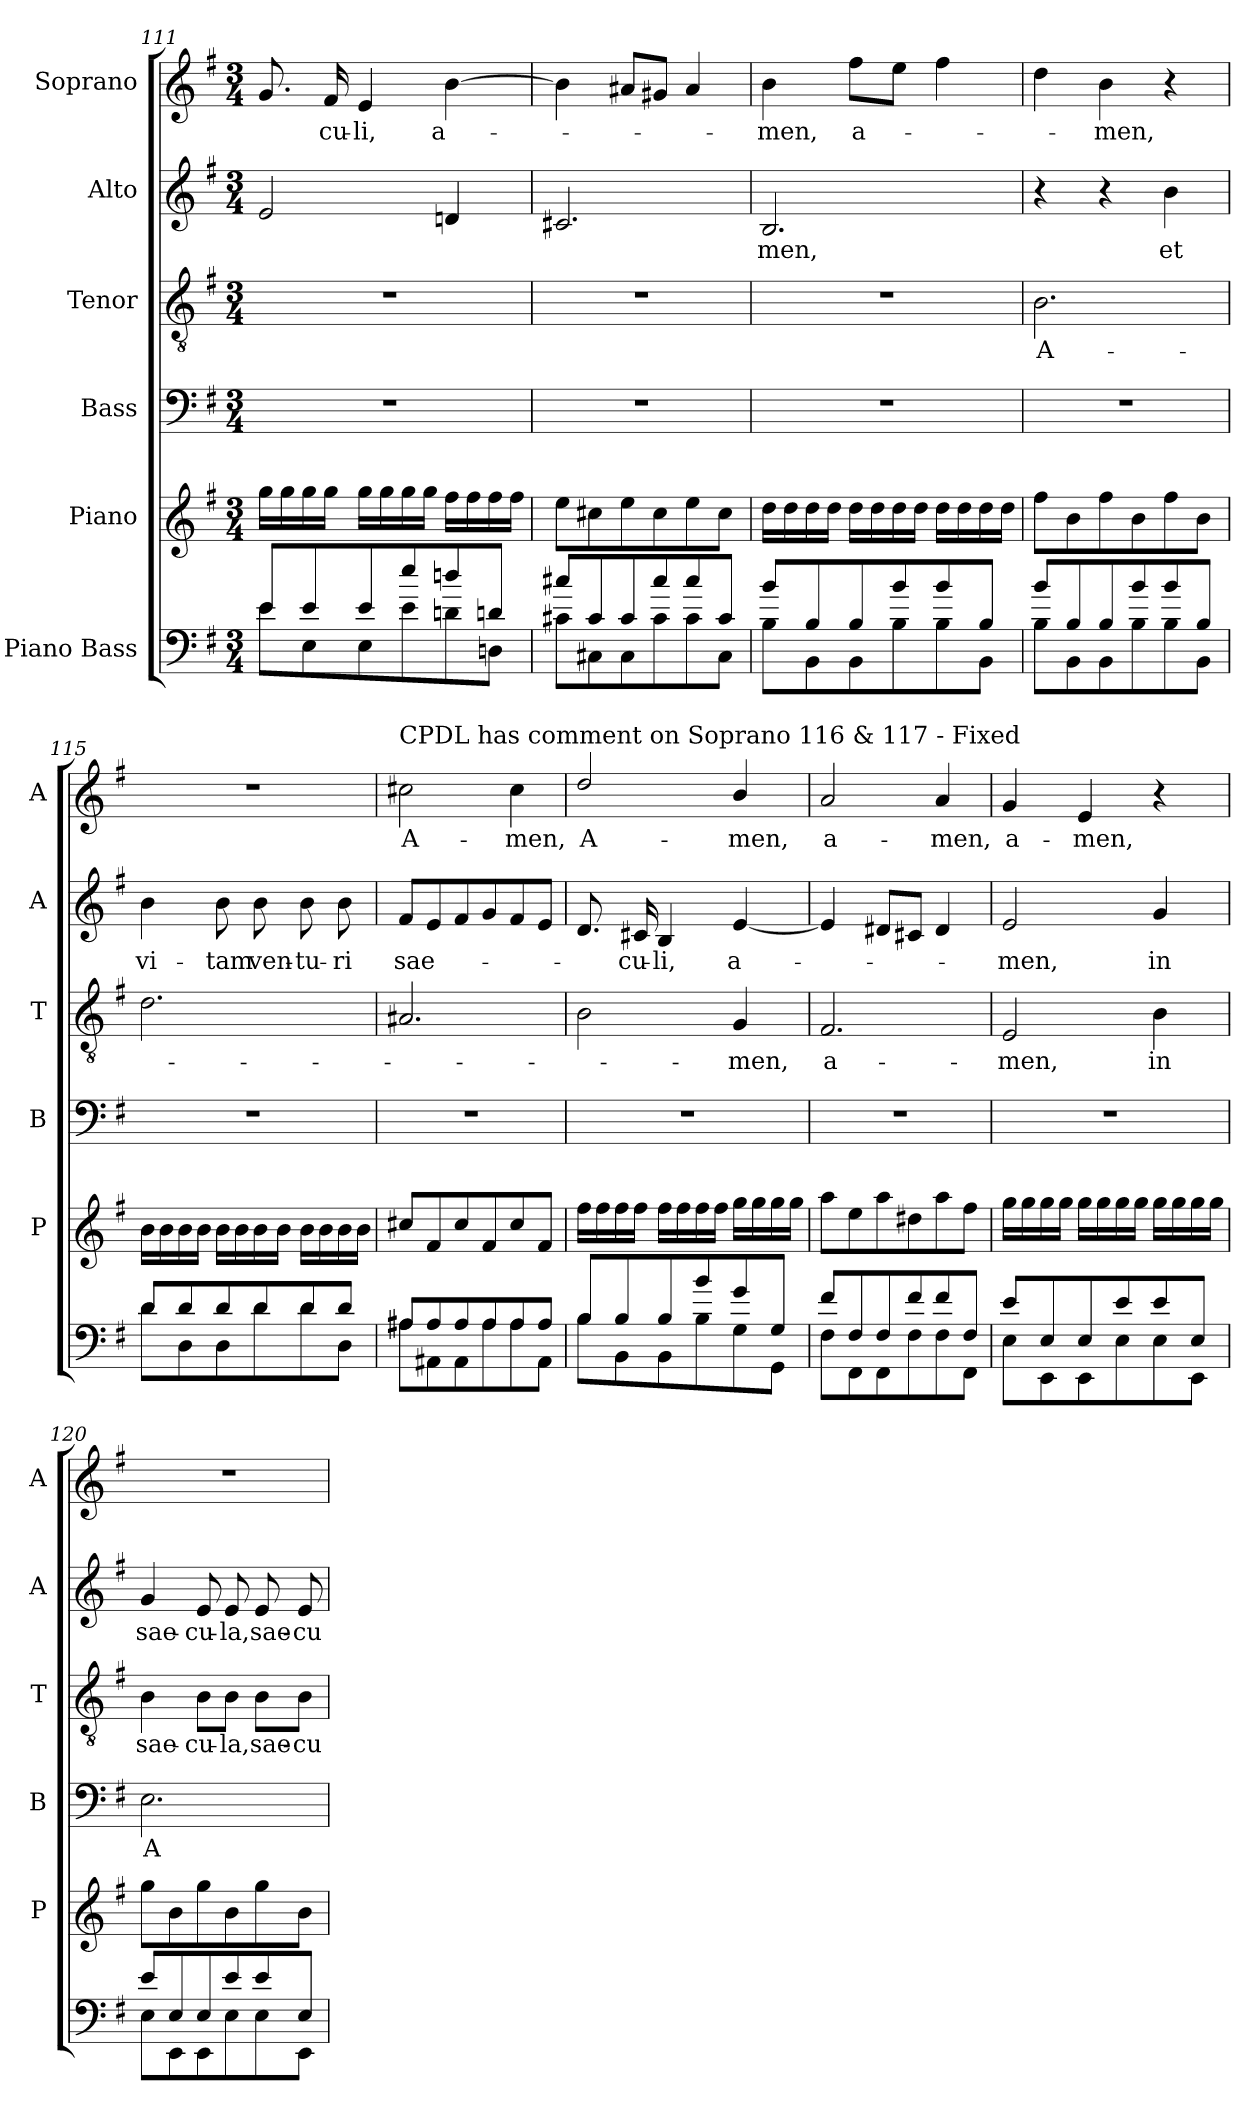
**kern	**kern	**kern	**text	**kern	**text	**kern	**text	**kern	**text
*part6	*part5	*part4	*part4	*part3	*part3	*part2	*part2	*part1	*part1
*staff6	*staff5	*staff4	*staff4	*staff3	*staff3	*staff2	*staff2	*staff1	*staff1
*I"Piano Bass	*I"Piano	*I"Bass	*	*I"Tenor	*	*I"Alto	*	*I"Soprano	*
*	*I'P	*I'B	*	*I'T	*	*I'A	*	*I'A	*
*clefF4	*clefG2	*clefF4	*	*clefGv2	*	*clefG2	*	*clefG2	*
*k[f#]	*k[f#]	*k[f#]	*	*k[f#]	*	*k[f#]	*	*k[f#]	*
*G:	*G:	*G:	*	*G:	*	*G:	*	*G:	*
*M3/4	*M3/4	*M3/4	*	*M3/4	*	*M3/4	*	*M3/4	*
=111	=111	=111	=111	=111	=111	=111	=111	=111	=111
*^	*	*	*	*	*	*	*	*	*
8e/L	8e\L	16gg\LL	2.r	.	2.r	.	2e/	.	8.g/	.
.	.	16gg\	.	.	.	.	.	.	.	.
8e/	8E\	16gg\	.	.	.	.	.	.	.	.
!	!	!	!	!	!	!	!	!	!	!LO:LY:b
.	.	16gg\JJ	.	.	.	.	.	.	16f#/	-cu-
!	!	!	!	!	!	!	!	!	!	!LO:LY:b
8e/	8E\	16gg\LL	.	.	.	.	.	.	4e/	-li,
.	.	16gg\	.	.	.	.	.	.	.	.
8ee/	8e\	16gg\	.	.	.	.	.	.	.	.
.	.	16gg\JJ	.	.	.	.	.	.	.	.
!	!	!	!	!	!	!	!	!	!	!LO:LY:b
8ddn/	8dn\	16ff#\LL	.	.	.	.	4dn/	.	[4b\	a-
.	.	16ff#\	.	.	.	.	.	.	.	.
8dn/J	8Dn\J	16ff#\	.	.	.	.	.	.	.	.
.	.	16ff#\JJ	.	.	.	.	.	.	.	.
!!LO:LB:g=z
=112	=112	=112	=112	=112	=112	=112	=112	=112	=112	=112
8cc#X/L	8c#X\L	8ee\L	2.r	.	2.r	.	2.c#X/	.	4b\]	.
8c#/	8C#X\	8cc#X\	.	.	.	.	.	.	.	.
8c#/	8C#\	8ee\	.	.	.	.	.	.	8a#X/L	.
8cc#/	8c#\	8cc#\	.	.	.	.	.	.	8g#X/J	.
8cc#/	8c#\	8ee\	.	.	.	.	.	.	4a#/	.
8c#/J	8C#\J	8cc#\J	.	.	.	.	.	.	.	.
=113	=113	=113	=113	=113	=113	=113	=113	=113	=113	=113
!	!	!	!	!	!	!	!	!LO:LY:b	!	!LO:LY:b
8b/L	8B\L	16dd\LL	2.r	.	2.r	.	2.B/	-men,	4b\	-men,
.	.	16dd\	.	.	.	.	.	.	.	.
8B/	8BB\	16dd\	.	.	.	.	.	.	.	.
.	.	16dd\JJ	.	.	.	.	.	.	.	.
!	!	!	!	!	!	!	!	!	!	!LO:LY:b
8B/	8BB\	16dd\LL	.	.	.	.	.	.	8ff#\L	a-
.	.	16dd\	.	.	.	.	.	.	.	.
8b/	8B\	16dd\	.	.	.	.	.	.	8ee\J	.
.	.	16dd\JJ	.	.	.	.	.	.	.	.
8b/	8B\	16dd\LL	.	.	.	.	.	.	4ff#\	.
.	.	16dd\	.	.	.	.	.	.	.	.
8B/J	8BB\J	16dd\	.	.	.	.	.	.	.	.
.	.	16dd\JJ	.	.	.	.	.	.	.	.
=114	=114	=114	=114	=114	=114	=114	=114	=114	=114	=114
!	!	!	!	!	!	!LO:LY:b	!	!	!	!
8b/L	8B\L	8ff#\L	2.r	.	2.B\	A-	4r	.	4dd\	.
8B/	8BB\	8b\	.	.	.	.	.	.	.	.
!	!	!	!	!	!	!	!	!	!	!LO:LY:b
8B/	8BB\	8ff#\	.	.	.	.	4r	.	4b\	-men,
8b/	8B\	8b\	.	.	.	.	.	.	.	.
!	!	!	!	!	!	!	!	!LO:LY:b	!	!
8b/	8B\	8ff#\	.	.	.	.	4b\	et	4r	.
8B/J	8BB\J	8b\J	.	.	.	.	.	.	.	.
=115	=115	=115	=115	=115	=115	=115	=115	=115	=115	=115
!	!	!	!	!	!	!	!	!LO:LY:b	!	!
8d/L	8d\L	16b\LL	2.r	.	2.d\	.	4b\	vi-	2.r	.
.	.	16b\	.	.	.	.	.	.	.	.
8d/	8D\	16b\	.	.	.	.	.	.	.	.
.	.	16b\JJ	.	.	.	.	.	.	.	.
!	!	!	!	!	!	!	!	!LO:LY:b	!	!
8d/	8D\	16b\LL	.	.	.	.	8b\	-tam	.	.
.	.	16b\	.	.	.	.	.	.	.	.
!	!	!	!	!	!	!	!	!LO:LY:b	!	!
8d/	8d\	16b\	.	.	.	.	8b\	ven-	.	.
.	.	16b\JJ	.	.	.	.	.	.	.	.
!	!	!	!	!	!	!	!	!LO:LY:b	!	!
8d/	8d\	16b\LL	.	.	.	.	8b\	-tu-	.	.
.	.	16b\	.	.	.	.	.	.	.	.
!	!	!	!	!	!	!	!	!LO:LY:b	!	!
8d/J	8D\J	16b\	.	.	.	.	8b\	-ri	.	.
.	.	16b\JJ	.	.	.	.	.	.	.	.
=116	=116	=116	=116	=116	=116	=116	=116	=116	=116	=116
!	!	!	!	!	!	!	!	!	!LO:TX:a:t=CPDL has comment on Soprano 116 & 117 - Fixed	!
!	!	!	!	!	!	!	!	!LO:LY:b	!	!LO:LY:b
8A#X/L	8A#\L	8cc#X/L	2.r	.	2.A#X/	.	8f#/L	sae-	2cc#X\	A-
8A#/	8AA#X\	8f#/	.	.	.	.	8e/	.	.	.
8A#/	8AA#\	8cc#/	.	.	.	.	8f#/	.	.	.
8A#/	8A#\	8f#/	.	.	.	.	8g/	.	.	.
!	!	!	!	!	!	!	!	!	!	!LO:LY:b
8A#/	8A#\	8cc#/	.	.	.	.	8f#/	.	4cc#\	-men,
8A#/J	8AA#\J	8f#/J	.	.	.	.	8e/J	.	.	.
!!LO:PB:g=z
=117	=117	=117	=117	=117	=117	=117	=117	=117	=117	=117
!	!	!	!	!	!	!	!	!	!	!LO:LY:b
8B/L	8B\L	16ff#\LL	2.r	.	2B\	.	8.d/	.	2dd/	A-
.	.	16ff#\	.	.	.	.	.	.	.	.
8B/	8BB\	16ff#\	.	.	.	.	.	.	.	.
!	!	!	!	!	!	!	!	!LO:LY:b	!	!
.	.	16ff#\JJ	.	.	.	.	16c#X/	-cu-	.	.
!	!	!	!	!	!	!	!	!LO:LY:b	!	!
8B/	8BB\	16ff#\LL	.	.	.	.	4B/	-li,	.	.
.	.	16ff#\	.	.	.	.	.	.	.	.
8b/	8B\	16ff#\	.	.	.	.	.	.	.	.
.	.	16ff#\JJ	.	.	.	.	.	.	.	.
!	!	!	!	!	!	!LO:LY:b	!	!LO:LY:b	!	!LO:LY:b
8g/	8G\	16gg\LL	.	.	4G/	-men,	[4e/	a-	4b/	-men,
.	.	16gg\	.	.	.	.	.	.	.	.
8G/J	8GG\J	16gg\	.	.	.	.	.	.	.	.
.	.	16gg\JJ	.	.	.	.	.	.	.	.
=118	=118	=118	=118	=118	=118	=118	=118	=118	=118	=118
!	!	!	!	!	!	!LO:LY:b	!	!	!	!LO:LY:b
8f#/L	8F#\L	8aa\L	2.r	.	2.F#/	a-	4e/]	.	2a/	a-
8F#/	8FF#\	8ee\	.	.	.	.	.	.	.	.
8F#/	8FF#\	8aa\	.	.	.	.	8d#X/L	.	.	.
8f#/	8F#\	8dd#X\	.	.	.	.	8c#X/J	.	.	.
!	!	!	!	!	!	!	!	!	!	!LO:LY:b
8f#/	8F#\	8aa\	.	.	.	.	4d#/	.	4a/	-men,
8F#/J	8FF#\J	8ff#\J	.	.	.	.	.	.	.	.
=119	=119	=119	=119	=119	=119	=119	=119	=119	=119	=119
!	!	!	!	!	!	!LO:LY:b	!	!LO:LY:b	!	!LO:LY:b
8e/L	8E\L	16gg\LL	2.r	.	2E/	-men,	2e/	-men,	4g/	a-
.	.	16gg\	.	.	.	.	.	.	.	.
8E/	8EE\	16gg\	.	.	.	.	.	.	.	.
.	.	16gg\JJ	.	.	.	.	.	.	.	.
!	!	!	!	!	!	!	!	!	!	!LO:LY:b
8E/	8EE\	16gg\LL	.	.	.	.	.	.	4e/	-men,
.	.	16gg\	.	.	.	.	.	.	.	.
8e/	8E\	16gg\	.	.	.	.	.	.	.	.
.	.	16gg\JJ	.	.	.	.	.	.	.	.
!	!	!	!	!	!	!LO:LY:b	!	!LO:LY:b	!	!
8e/	8E\	16gg\LL	.	.	4B\	in	4g/	in	4r	.
.	.	16gg\	.	.	.	.	.	.	.	.
8E/J	8EE\J	16gg\	.	.	.	.	.	.	.	.
.	.	16gg\JJ	.	.	.	.	.	.	.	.
=120	=120	=120	=120	=120	=120	=120	=120	=120	=120	=120
!	!	!	!	!LO:LY:b	!	!LO:LY:b	!	!LO:LY:b	!	!
8e/L	8E\L	8gg\L	2.E\	A-	4B\	sae-	4g/	sae-	2.r	.
8E/	8EE\	8b\	.	.	.	.	.	.	.	.
!	!	!	!	!	!	!LO:LY:b	!	!LO:LY:b	!	!
8E/	8EE\	8gg\	.	.	8B\L	-cu-	8e/	-cu-	.	.
!	!	!	!	!	!	!LO:LY:b	!	!LO:LY:b	!	!
8e/	8E\	8b\	.	.	8B\J	-la,	8e/	-la,	.	.
!	!	!	!	!	!	!LO:LY:b	!	!LO:LY:b	!	!
8e/	8E\	8gg\	.	.	8B\L	sae-	8e/	sae-	.	.
!	!	!	!	!	!	!LO:LY:b	!	!LO:LY:b	!	!
8E/J	8EE\J	8b\J	.	.	8B\J	-cu-	8e/	-cu-	.	.
*v	*v	*	*	*	*	*	*	*	*	*
=	=	=	=	=	=	=	=	=	=
*-	*-	*-	*-	*-	*-	*-	*-	*-	*-
